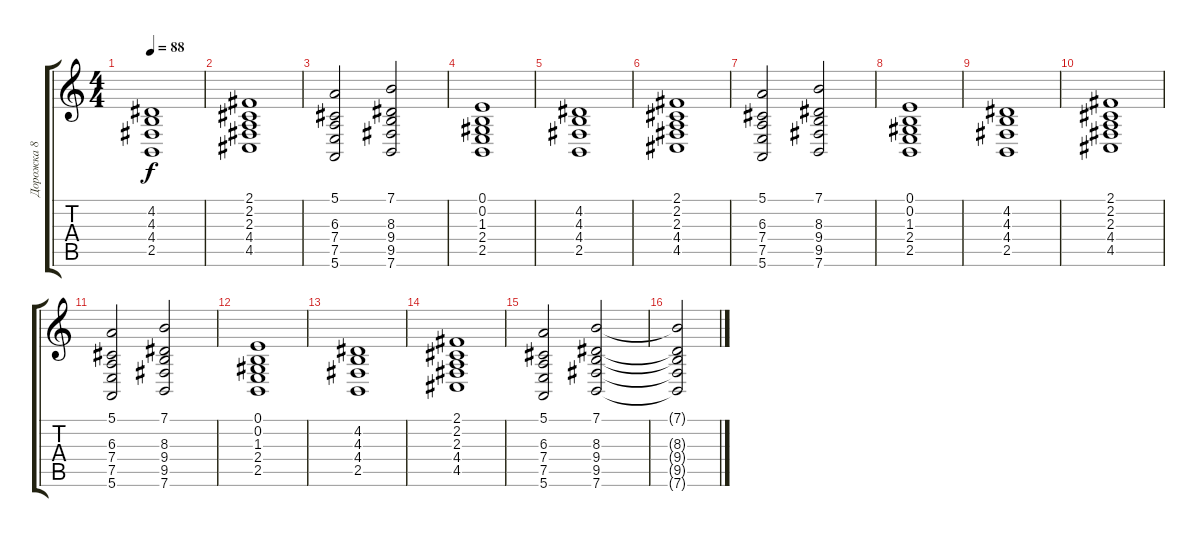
\track ("Дорожка 8" "Дорожка 8") {instrument stringensemble1}
\staff {score tabs}
\tuning (E4 B3 G3 D3 A2 E2) {hide}
\ts (4 4)
\tempo 88
\clef g2
\ks c
(4.2 4.3 4.4 2.5).1{dy f} |
(2.1 2.2 2.3 4.4 4.5).1 |
(5.1 6.3 7.4 7.5 5.6).2 (7.1 8.3 9.4 9.5 7.6).2 |
(0.1 0.2 1.3 2.4 2.5).1 |
(4.2 4.3 4.4 2.5).1 |
(2.1 2.2 2.3 4.4 4.5).1 |
(5.1 6.3 7.4 7.5 5.6).2 (7.1 8.3 9.4 9.5 7.6).2 |
(0.1 0.2 1.3 2.4 2.5).1 |
(4.2 4.3 4.4 2.5).1 |
(2.1 2.2 2.3 4.4 4.5).1 |
(5.1 6.3 7.4 7.5 5.6).2 (7.1 8.3 9.4 9.5 7.6).2 |
(0.1 0.2 1.3 2.4 2.5).1 |
(4.2 4.3 4.4 2.5).1 |
(2.1 2.2 2.3 4.4 4.5).1 |
(5.1 6.3 7.4 7.5 5.6).2 (7.1 8.3 9.4 9.5 7.6).2 |
(7.1{t} 8.3{t} 9.4{t} 9.5{t} 7.6{t}).2
